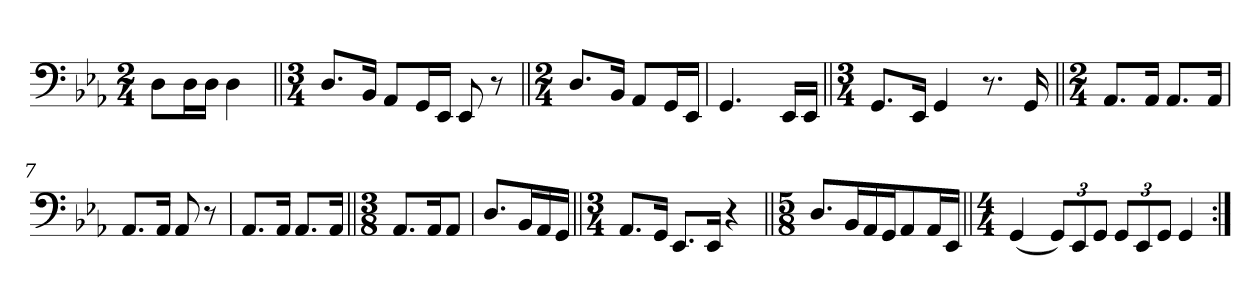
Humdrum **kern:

**kern
*part1
*staff1
*clefF4
*k[b-e-a-]
*M2/4
=1
8D\L
16D\L
16D\JJ
4D\
=2||
*M3/4
8.D/L
16BB-/Jk
8AA-/L
16GG/L
16EE-/JJ
8EE-/
8r
=3||
*M2/4
8.D/L
16BB-/Jk
8AA-/L
16GG/L
16EE-/JJ
=4
4.GG/
16EE-/LL
16EE-/JJ
=5||
*M3/4
8.GG/L
16EE-/Jk
4GG/
8.r
16GG/
=6||
*M2/4
8.AA-/L
16AA-/Jk
8.AA-/L
16AA-/Jk
=7
8.AA-/L
16AA-/Jk
8AA-/
8r
=8
8.AA-/L
16AA-/Jk
8.AA-/L
16AA-/Jk
=9||
*M3/8
8.AA-/L
16AA-/K
8AA-/J
=10
8.D/L
16BB-/L
16AA-/
16GG/JJ
=11||
*M3/4
8.AA-/L
16GG/Jk
8.EE-/L
16EE-/Jk
4r
=12||
*M5/8
8.D/L
16BB-/L
16AA-/
16GG/J
8AA-/
16AA-/L
16EE-/JJ
=13||
*M4/4
(4GG/
12GG/L)
12EE-/
12GG/J
12GG/L
12EE-/
12GG/J
4GG/
=:|!
*-
